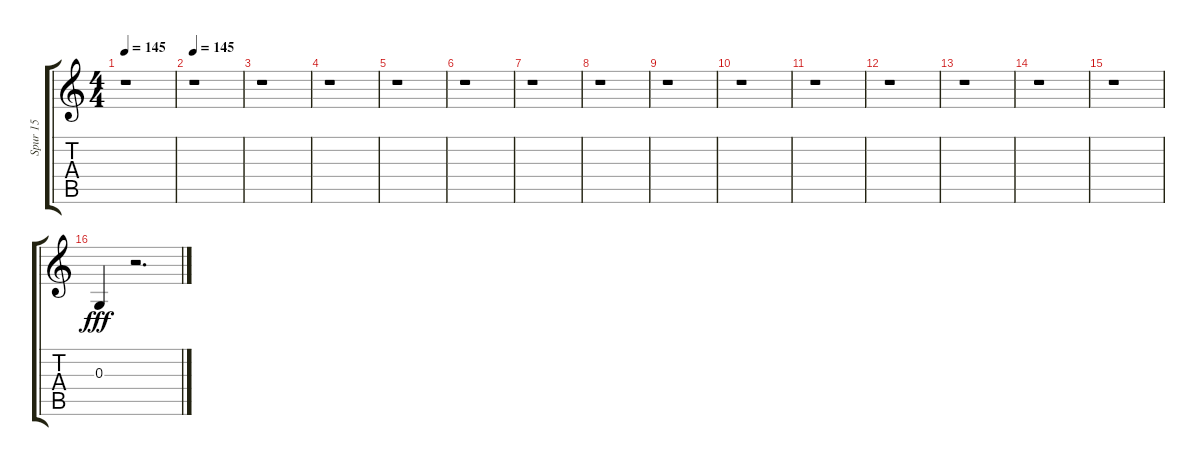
\track ("Spur 15" "Spur 15") {instrument orchestrahit}
\staff {score tabs}
\tuning (E4 B3 G3 D3 A2 E2) {hide}
\ts (4 4)
\tempo 145
\clef g2
\ks c
r.1{dy fff instrument orchestrahit} |
\tempo 145
r.1 |
r.1 |
r.1 |
r.1 |
r.1 |
r.1 |
r.1 |
r.1 |
r.1 |
r.1 |
r.1 |
r.1 |
r.1 |
r.1 |
0.3.4 r.2{d}
